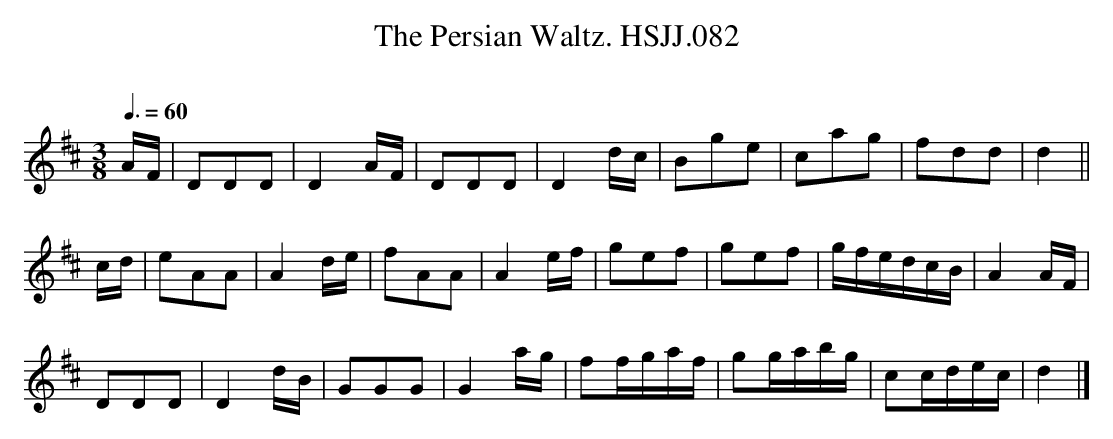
X:1
T:Persian Waltz. HSJJ.082, The
M:3/8
L:1/8
Q:3/8=60
O:
K:D
A/F/|DDD|D2A/F/|DDD|D2d/c/|Bge|cag|fdd|d2||
c/d/|eAA|A2d/e/|fAA|A2e/f/|gef|gef|g/f/e/d/c/B/|A2A/F/|
DDD|D2d/B/|GGG|G2a/g/|ff/g/a/f/|gg/a/b/g/|cc/d/e/c/|d2|]
